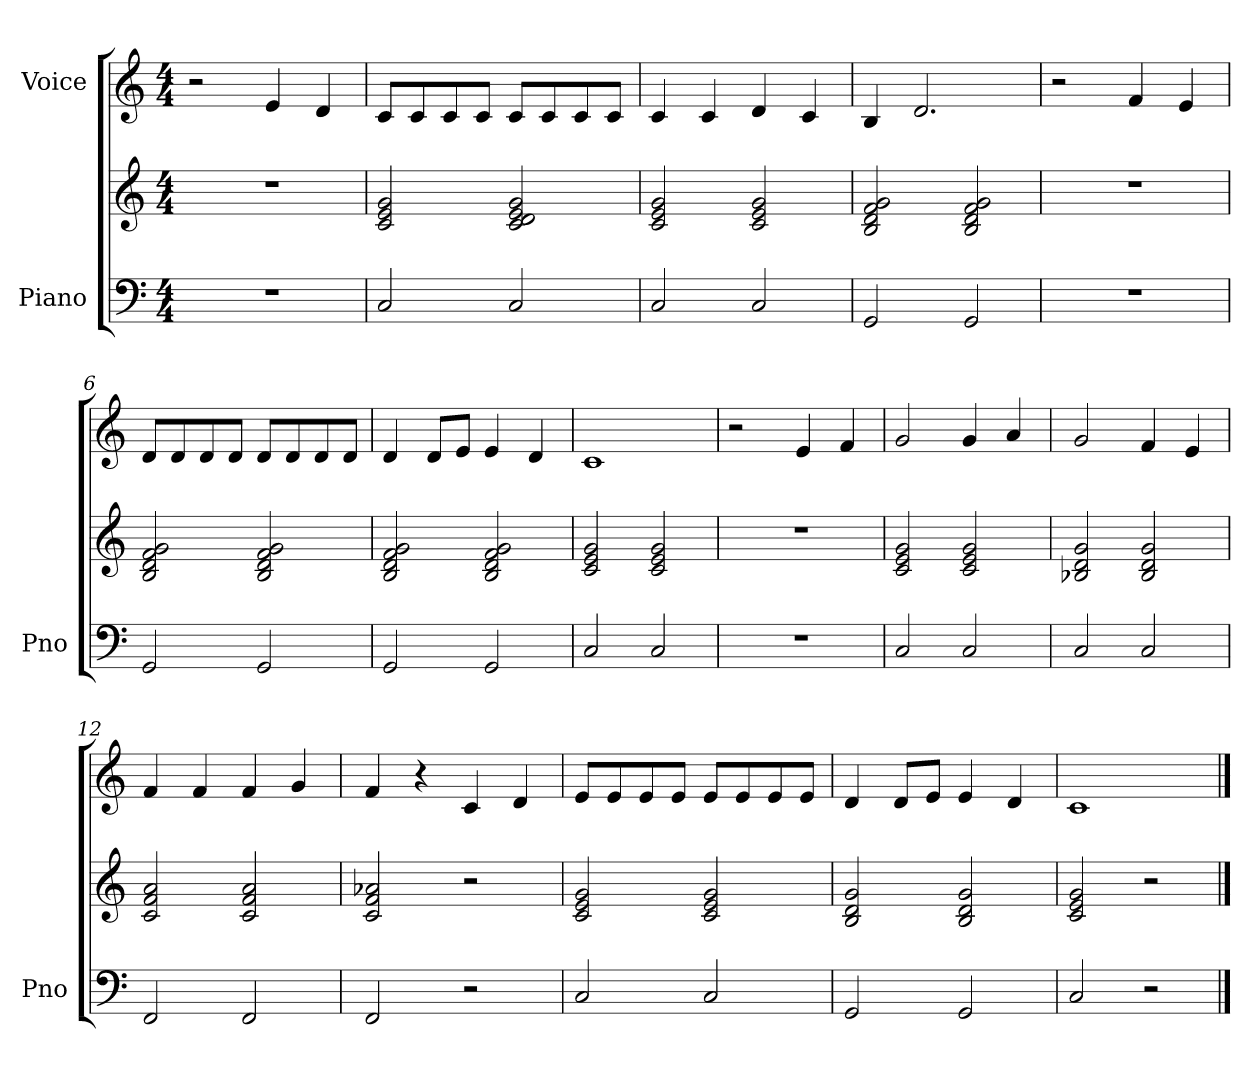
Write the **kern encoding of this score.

**kern	**kern	**kern
*part2	*part2	*part1
*staff3	*staff2	*staff1
*I"Piano	*	*I"Voice
*I'Pno	*	*
*clefF4	*clefG2	*clefG2
*k[]	*k[]	*k[]
*M4/4	*M4/4	*M4/4
=1	=1	=1
1r	1r	2r
.	.	4e/
.	.	4d/
=2	=2	=2
2C/	2c/ 2e/ 2g/	8c/L
.	.	8c/
.	.	8c/
.	.	8c/J
2C/	2c/ 2d/ 2e/ 2g/	8c/L
.	.	8c/
.	.	8c/
.	.	8c/J
=3	=3	=3
2C/	2c/ 2e/ 2g/	4c/
.	.	4c/
2C/	2c/ 2e/ 2g/	4d/
.	.	4c/
=4	=4	=4
2GG/	2B/ 2d/ 2f/ 2g/	4B/
.	.	2.d/
2GG/	2B/ 2d/ 2f/ 2g/	.
=5	=5	=5
1r	1r	2r
.	.	4f/
.	.	4e/
=6	=6	=6
2GG/	2B/ 2d/ 2f/ 2g/	8d/L
.	.	8d/
.	.	8d/
.	.	8d/J
2GG/	2B/ 2d/ 2f/ 2g/	8d/L
.	.	8d/
.	.	8d/
.	.	8d/J
=7	=7	=7
2GG/	2B/ 2d/ 2f/ 2g/	4d/
.	.	8d/L
.	.	8e/J
2GG/	2B/ 2d/ 2f/ 2g/	4e/
.	.	4d/
=8	=8	=8
2C/	2c/ 2e/ 2g/	1c
2C/	2c/ 2e/ 2g/	.
!!LO:LB:g=z
=9	=9	=9
1r	1r	2r
.	.	4e/
.	.	4f/
=10	=10	=10
2C/	2c/ 2e/ 2g/	2g/
2C/	2c/ 2e/ 2g/	4g/
.	.	4a/
=11	=11	=11
2C/	2B-X/ 2d/ 2g/	2g/
2C/	2B-/ 2d/ 2g/	4f/
.	.	4e/
=12	=12	=12
2FF/	2c/ 2f/ 2a/	4f/
.	.	4f/
2FF/	2c/ 2f/ 2a/	4f/
.	.	4g/
=13	=13	=13
2FF/	2c/ 2f/ 2a-X/	4f/
.	.	4r
2r	2r	4c/
.	.	4d/
=14	=14	=14
2C/	2c/ 2e/ 2g/	8e/L
.	.	8e/
.	.	8e/
.	.	8e/J
2C/	2c/ 2e/ 2g/	8e/L
.	.	8e/
.	.	8e/
.	.	8e/J
=15	=15	=15
2GG/	2B/ 2d/ 2g/	4d/
.	.	8d/L
.	.	8e/J
2GG/	2B/ 2d/ 2g/	4e/
.	.	4d/
=16	=16	=16
2C/	2c/ 2e/ 2g/	1c
2r	2r	.
==	==	==
*-	*-	*-
